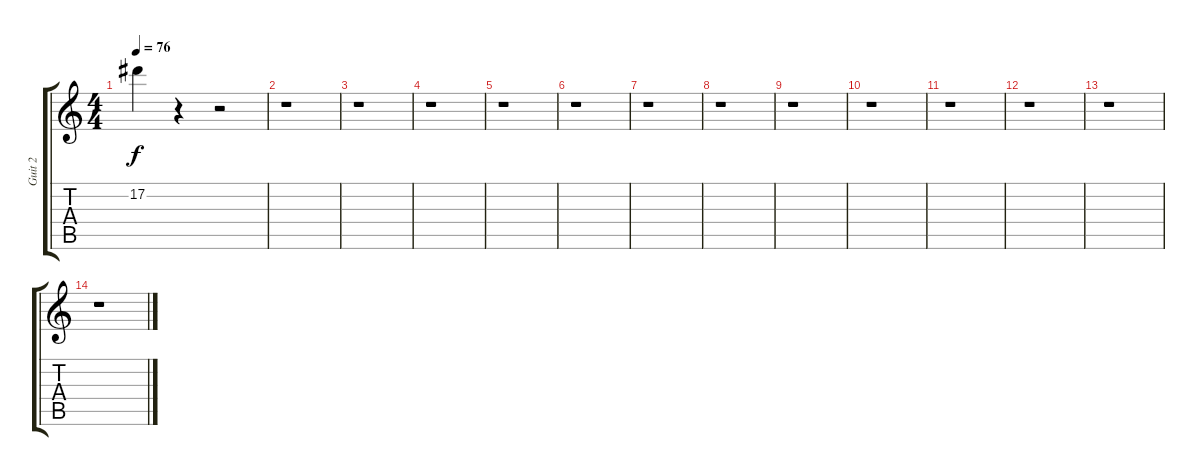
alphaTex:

\track ("Guit 2" "Guit 2") {instrument distortionguitar}
\staff {score tabs}
\tuning (Eb4 Bb3 Gb3 Db3 Ab2 Eb2) {hide}
\ts (4 4)
\tempo 76
\clef g2
\ks c
17.2{t}.4{dy f} r.4 r.2 |
r.1 |
r.1 |
r.1 |
r.1 |
r.1 |
r.1 |
r.1 |
r.1 |
r.1 |
r.1 |
r.1 |
r.1 |
r.1
